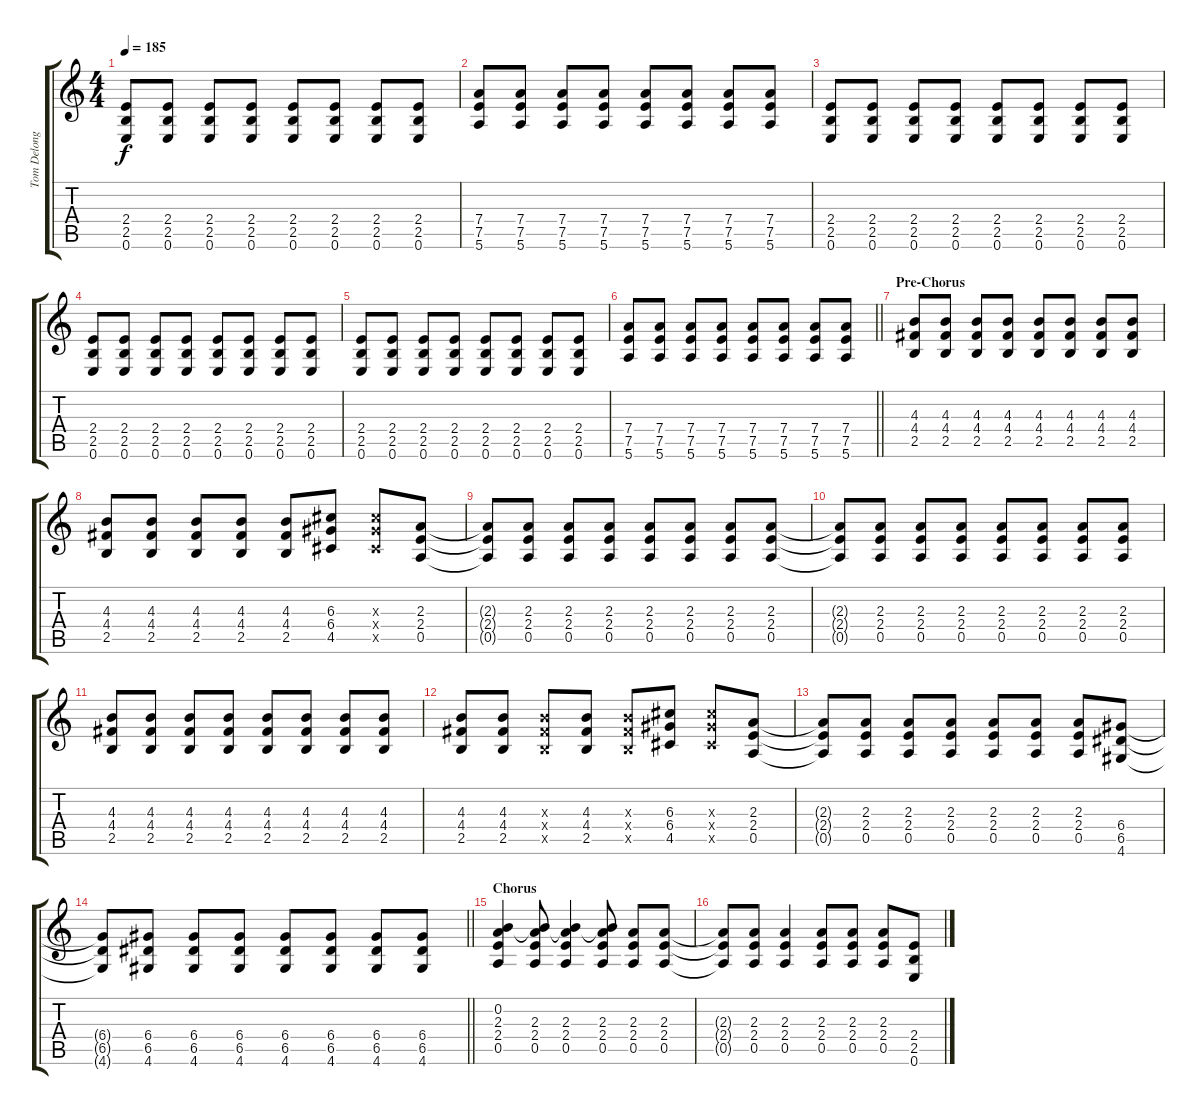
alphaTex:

\track ("Tom Delonge - Guitar" "Tom Delong") {instrument distortionguitar}
\staff {score tabs}
\tuning (E4 B3 G3 D3 A2 E2) {hide}
\ts (4 4)
\tempo 185
\clef g2
\ks c
(2.4 2.5 0.6).8{dy f} (2.4 2.5 0.6).8 (2.4 2.5 0.6).8 (2.4 2.5 0.6).8 (2.4 2.5 0.6).8 (2.4 2.5 0.6).8 (2.4 2.5 0.6).8 (2.4 2.5 0.6).8 |
(7.4 7.5 5.6).8 (7.4 7.5 5.6).8 (7.4 7.5 5.6).8 (7.4 7.5 5.6).8 (7.4 7.5 5.6).8 (7.4 7.5 5.6).8 (7.4 7.5 5.6).8 (7.4 7.5 5.6).8 |
(2.4 2.5 0.6).8 (2.4 2.5 0.6).8 (2.4 2.5 0.6).8 (2.4 2.5 0.6).8 (2.4 2.5 0.6).8 (2.4 2.5 0.6).8 (2.4 2.5 0.6).8 (2.4 2.5 0.6).8 |
(2.4 2.5 0.6).8 (2.4 2.5 0.6).8 (2.4 2.5 0.6).8 (2.4 2.5 0.6).8 (2.4 2.5 0.6).8 (2.4 2.5 0.6).8 (2.4 2.5 0.6).8 (2.4 2.5 0.6).8 |
(2.4 2.5 0.6).8 (2.4 2.5 0.6).8 (2.4 2.5 0.6).8 (2.4 2.5 0.6).8 (2.4 2.5 0.6).8 (2.4 2.5 0.6).8 (2.4 2.5 0.6).8 (2.4 2.5 0.6).8 |
\barLineRight lightlight
(7.4 7.5 5.6).8 (7.4 7.5 5.6).8 (7.4 7.5 5.6).8 (7.4 7.5 5.6).8 (7.4 7.5 5.6).8 (7.4 7.5 5.6).8 (7.4 7.5 5.6).8 (7.4 7.5 5.6).8 |
\section ("" "Pre-Chorus")
(4.3 4.4 2.5).8{volume 11 balance 8} (4.3 4.4 2.5).8 (4.3 4.4 2.5).8 (4.3 4.4 2.5).8 (4.3 4.4 2.5).8 (4.3 4.4 2.5).8 (4.3 4.4 2.5).8 (4.3 4.4 2.5).8 |
(4.3 4.4 2.5).8 (4.3 4.4 2.5).8 (4.3 4.4 2.5).8 (4.3 4.4 2.5).8 (4.3 4.4 2.5).8 (6.3 6.4 4.5).8 (6.3{x} 6.4{x} 4.5{x}).8 (2.3 2.4 0.5).8 |
(2.3{t} 2.4{t} 0.5{t}).8 (2.3 2.4 0.5).8 (2.3 2.4 0.5).8 (2.3 2.4 0.5).8 (2.3 2.4 0.5).8 (2.3 2.4 0.5).8 (2.3 2.4 0.5).8 (2.3 2.4 0.5).8 |
(2.3{t} 2.4{t} 0.5{t}).8 (2.3 2.4 0.5).8 (2.3 2.4 0.5).8 (2.3 2.4 0.5).8 (2.3 2.4 0.5).8 (2.3 2.4 0.5).8 (2.3 2.4 0.5).8 (2.3 2.4 0.5).8 |
(4.3 4.4 2.5).8 (4.3 4.4 2.5).8 (4.3 4.4 2.5).8 (4.3 4.4 2.5).8 (4.3 4.4 2.5).8 (4.3 4.4 2.5).8 (4.3 4.4 2.5).8 (4.3 4.4 2.5).8 |
(4.3 4.4 2.5).8 (4.3 4.4 2.5).8 (4.3{x} 4.4{x} 2.5{x}).8 (4.3 4.4 2.5).8 (4.3{x} 4.4{x} 2.5{x}).8 (6.3 6.4 4.5).8 (6.3{x} 6.4{x} 4.5{x}).8 (2.3 2.4 0.5).8 |
(2.3{t} 2.4{t} 0.5{t}).8 (2.3 2.4 0.5).8 (2.3 2.4 0.5).8 (2.3 2.4 0.5).8 (2.3 2.4 0.5).8 (2.3 2.4 0.5).8 (2.3 2.4 0.5).8 (6.4 6.5 4.6).8 |
\barLineRight lightlight
(6.4{t} 6.5{t} 4.6{t}).8 (6.4 6.5 4.6).8 (6.4 6.5 4.6).8 (6.4 6.5 4.6).8 (6.4 6.5 4.6).8 (6.4 6.5 4.6).8 (6.4 6.5 4.6).8 (6.4 6.5 4.6).8 |
\section ("" "Chorus")
(0.2 2.3 2.4 0.5).4 (0.2{t} 2.3 2.4 0.5).8 (0.2{t} 2.3 2.4 0.5).4 (0.2{t} 2.3 2.4 0.5).8 (2.3 2.4 0.5).8 (2.3 2.4 0.5).8 |
(2.3{t} 2.4{t} 0.5{t}).8 (2.3 2.4 0.5).8 (2.3 2.4 0.5).4 (2.3 2.4 0.5).8 (2.3 2.4 0.5).8 (2.3 2.4 0.5).8 (2.4 2.5 0.6).8
